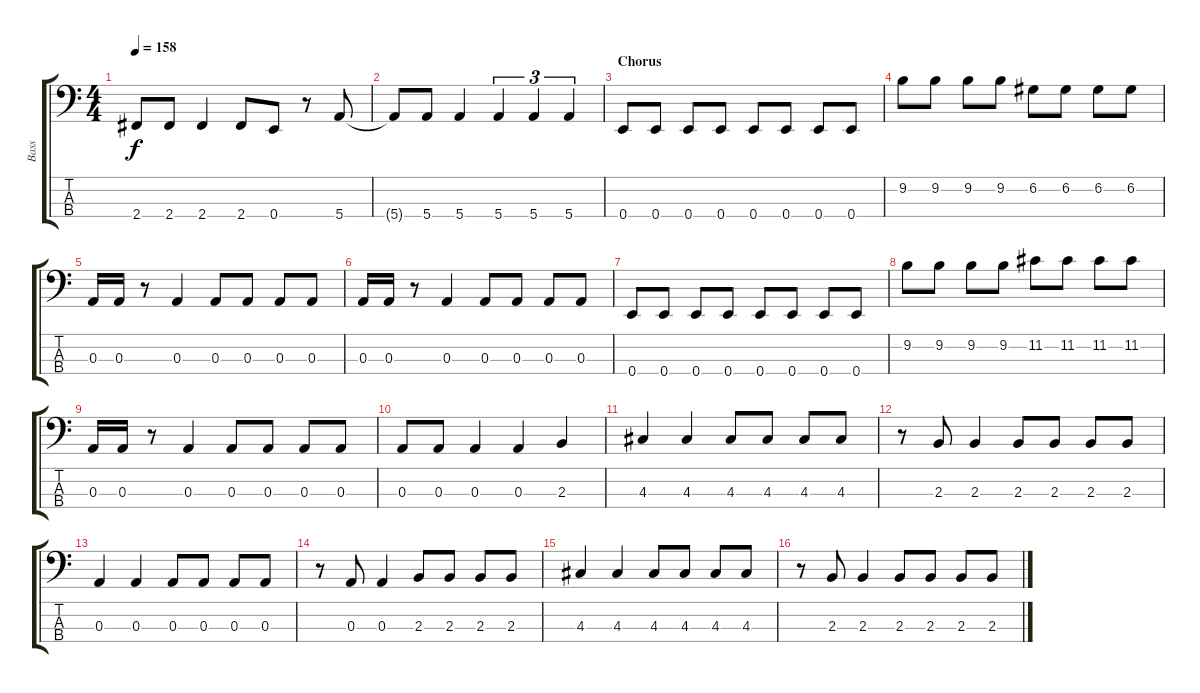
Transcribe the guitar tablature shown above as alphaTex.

\track ("Bass" "Bass") {instrument electricbassfinger}
\staff {score tabs}
\tuning (G2 D2 A1 E1) {hide}
\ts (4 4)
\tempo 158
\clef f4
\ks c
2.4{t}.8{dy f} 2.4.8 2.4.4 2.4.8 0.4.8 r.8 5.4.8 |
5.4{t}.8 5.4.8 5.4.4 5.4.4{tu (3 2)} 5.4.4{tu (3 2)} 5.4.4{tu (3 2)} |
\section ("" "Chorus")
0.4.8 0.4.8 0.4.8 0.4.8 0.4.8 0.4.8 0.4.8 0.4.8 |
9.2.8 9.2.8 9.2.8 9.2.8 6.2.8 6.2.8 6.2.8 6.2.8 |
0.3.16 0.3.16 r.8 0.3.4 0.3.8 0.3.8 0.3.8 0.3.8 |
0.3.16 0.3.16 r.8 0.3.4 0.3.8 0.3.8 0.3.8 0.3.8 |
0.4.8 0.4.8 0.4.8 0.4.8 0.4.8 0.4.8 0.4.8 0.4.8 |
9.2.8 9.2.8 9.2.8 9.2.8 11.2.8 11.2.8 11.2.8 11.2.8 |
0.3.16 0.3.16 r.8 0.3.4 0.3.8 0.3.8 0.3.8 0.3.8 |
0.3.8 0.3.8 0.3.4 0.3.4 2.3.4 |
4.3.4 4.3.4 4.3.8 4.3.8 4.3.8 4.3.8 |
r.8 2.3.8 2.3.4 2.3.8 2.3.8 2.3.8 2.3.8 |
0.3.4 0.3.4 0.3.8 0.3.8 0.3.8 0.3.8 |
r.8 0.3.8 0.3.4 2.3.8 2.3.8 2.3.8 2.3.8 |
4.3.4 4.3.4 4.3.8 4.3.8 4.3.8 4.3.8 |
r.8 2.3.8 2.3.4 2.3.8 2.3.8 2.3.8 2.3.8
